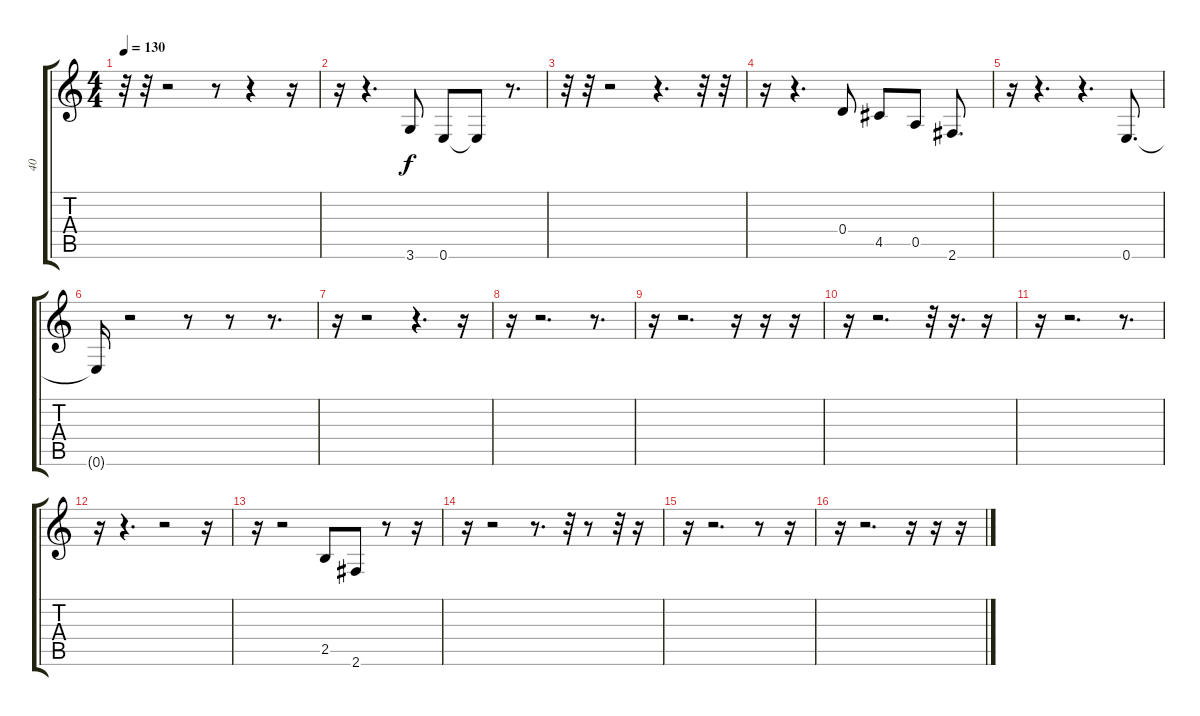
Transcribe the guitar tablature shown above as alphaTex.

\track ("40" "40") {instrument synthbass2}
\staff {score tabs}
\tuning (E4 B3 G3 D3 A2 E2) {hide}
\ts (4 4)
\tempo 130
\clef g2
\ks c
r.32{dy f} r.32 r.2 r.8 r.4 r.16 |
r.16 r.4{d} 3.6.8 0.6.8 0.6{t}.8 r.8{d} |
r.32 r.32 r.2 r.4{d} r.32 r.32 |
r.16 r.4{d} 0.4.8 4.5.8 0.5.8 2.6.8{d} |
r.16 r.4{d} r.4{d} 0.6.8{d} |
0.6{t}.16 r.2 r.8 r.8 r.8{d} |
r.16 r.2 r.4{d} r.16 |
r.16 r.2{d} r.8{d} |
r.16 r.2{d} r.16 r.16 r.16 |
r.16 r.2{d} r.32 r.16{d} r.16 |
r.16 r.2{d} r.8{d} |
r.16 r.4{d} r.2 r.16 |
r.16 r.2 2.5.8 2.6.8 r.8 r.16 |
r.16 r.2 r.8{d} r.32 r.8 r.32 r.16 |
r.16 r.2{d} r.8 r.16 |
r.16 r.2{d} r.16 r.16 r.16
